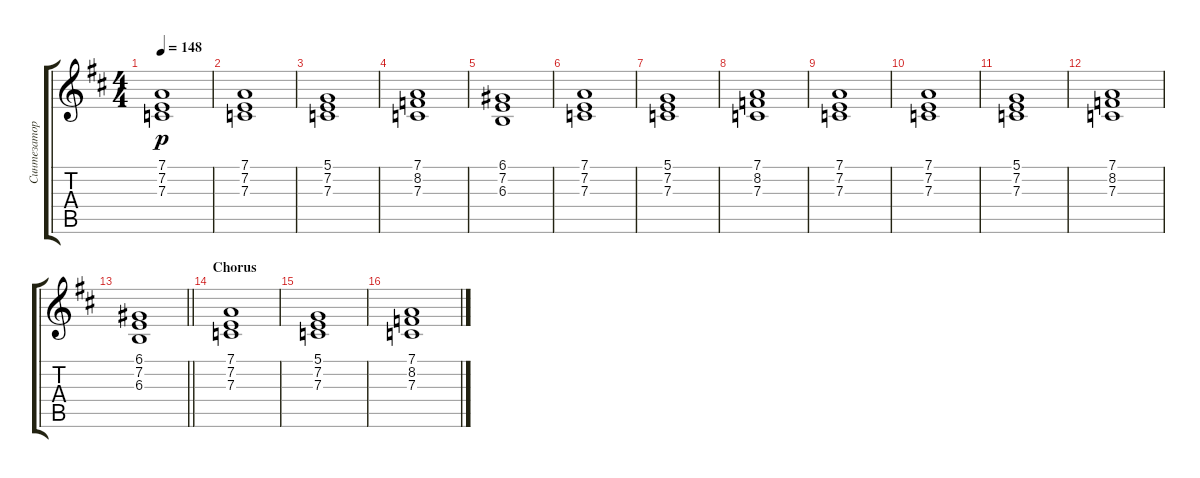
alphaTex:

\track ("Синтезатор" "Синтезатор") {instrument rockorgan}
\staff {score tabs}
\tuning (D4 A3 F3 C3 G2 D2) {hide}
\ts (4 4)
\tempo 148
\clef g2
\ks bminor
(7.1 7.2 7.3).1{dy p} |
(7.1 7.2 7.3).1 |
(5.1 7.2 7.3).1 |
(7.1 8.2 7.3).1 |
(6.1 7.2 6.3).1 |
(7.1 7.2 7.3).1 |
(5.1 7.2 7.3).1 |
(7.1 8.2 7.3).1 |
(7.1 7.2 7.3).1 |
(7.1 7.2 7.3).1 |
(5.1 7.2 7.3).1 |
(7.1 8.2 7.3).1 |
\barLineRight lightlight
(6.1 7.2 6.3).1 |
\section ("" "Chorus")
(7.1 7.2 7.3).1 |
(5.1 7.2 7.3).1 |
(7.1 8.2 7.3).1
